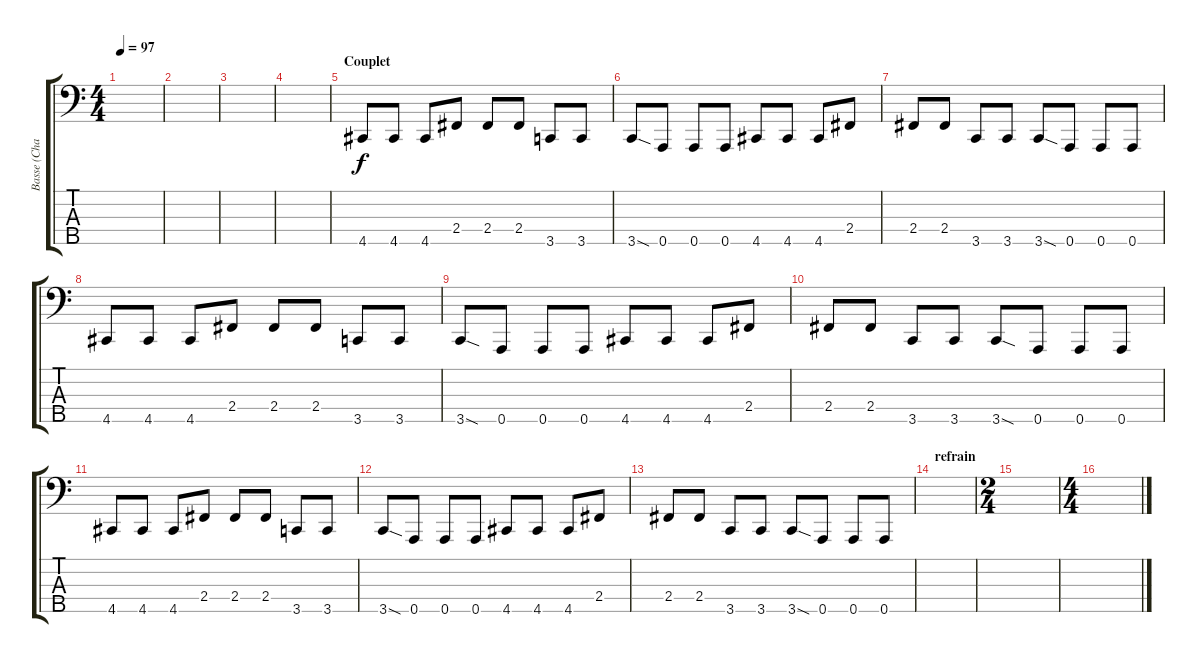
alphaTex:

\track ("Basse (Charlotte)" "Basse (Cha") {instrument electricbassfinger}
\staff {score tabs}
\tuning (G2 D2 A1 E1 A0) {hide}
\ts (4 4)
\tempo 97
\clef f4
\ks c
|
|
|
\section ("" "")
|
\section ("" "Couplet")
4.5.8{instrument electricbasspick} 4.5.8 4.5.8 2.4.8 2.4.8 2.4.8 3.5.8 3.5.8 |
3.5{sod}.8 0.5.8 0.5.8 0.5.8 4.5.8 4.5.8 4.5.8 2.4.8 |
2.4.8 2.4.8 3.5.8 3.5.8 3.5{sod}.8 0.5.8 0.5.8 0.5.8 |
4.5.8{instrument electricbasspick} 4.5.8 4.5.8 2.4.8 2.4.8 2.4.8 3.5.8 3.5.8 |
3.5{sod}.8 0.5.8 0.5.8 0.5.8 4.5.8 4.5.8 4.5.8 2.4.8 |
2.4.8 2.4.8 3.5.8 3.5.8 3.5{sod}.8 0.5.8 0.5.8 0.5.8 |
4.5.8{instrument electricbasspick} 4.5.8 4.5.8 2.4.8 2.4.8 2.4.8 3.5.8 3.5.8 |
3.5{sod}.8 0.5.8 0.5.8 0.5.8 4.5.8 4.5.8 4.5.8 2.4.8 |
\section ("" "")
2.4.8 2.4.8 3.5.8 3.5.8 3.5{sod}.8 0.5.8 0.5.8 0.5.8 |
\section ("" "refrain")
|
\ts (2 4)
|
\ts (4 4)
